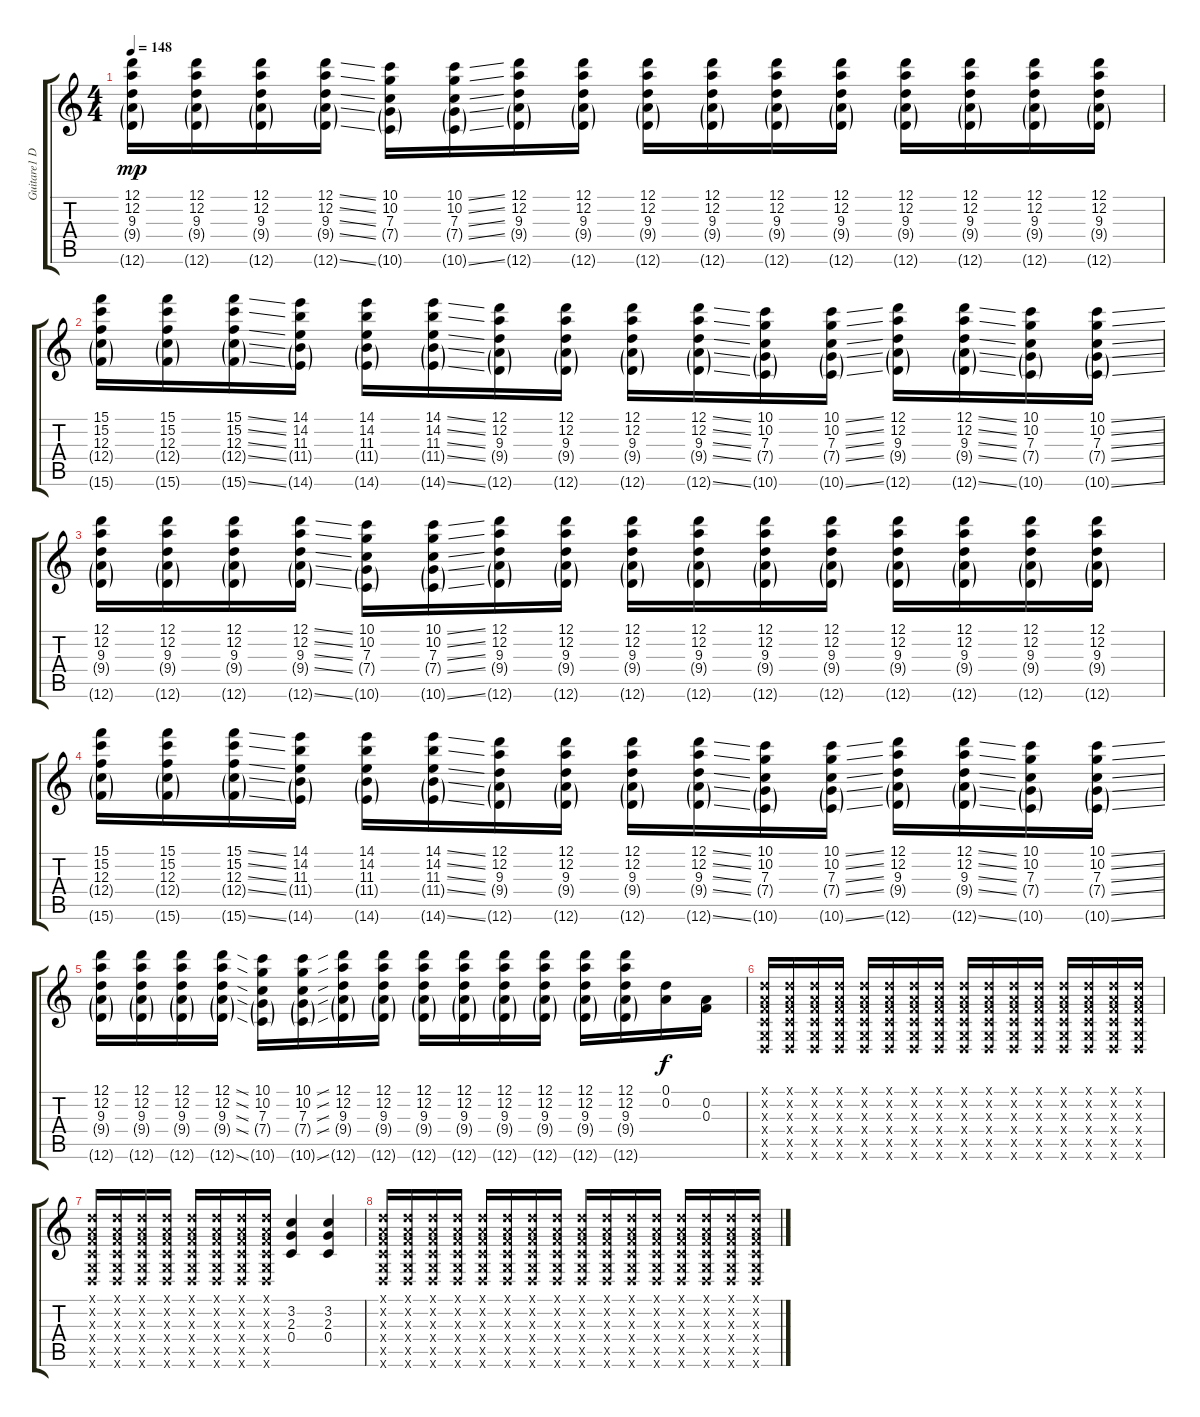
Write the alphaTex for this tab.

\track ("Guitare1 D" "Guitare1 D") {instrument distortionguitar}
\staff {score tabs}
\tuning (D4 A3 F3 C3 G2 D2) {hide}
\ts (4 4)
\tempo 148
\clef g2
\ks c
(12.1 12.2 9.3 9.4{g} 12.6{g}).16{dy mp} (12.1 12.2 9.3 9.4{g} 12.6{g}).16 (12.1 12.2 9.3 9.4{g} 12.6{g}).16 (12.1{ss} 12.2{ss} 9.3{ss} 9.4{ss g} 12.6{ss g}).16 (10.1 10.2 7.3 7.4{g} 10.6{g}).16 (10.1{ss} 10.2{ss} 7.3{ss} 7.4{ss g} 10.6{ss g}).16 (12.1 12.2 9.3 9.4{g} 12.6{g}).16 (12.1 12.2 9.3 9.4{g} 12.6{g}).16 (12.1 12.2 9.3 9.4{g} 12.6{g}).16 (12.1 12.2 9.3 9.4{g} 12.6{g}).16 (12.1 12.2 9.3 9.4{g} 12.6{g}).16 (12.1 12.2 9.3 9.4{g} 12.6{g}).16 (12.1 12.2 9.3 9.4{g} 12.6{g}).16 (12.1 12.2 9.3 9.4{g} 12.6{g}).16 (12.1 12.2 9.3 9.4{g} 12.6{g}).16 (12.1 12.2 9.3 9.4{g} 12.6{g}).16 |
(15.1 15.2 12.3 12.4{g} 15.6{g}).16 (15.1 15.2 12.3 12.4{g} 15.6{g}).16 (15.1{ss} 15.2{ss} 12.3{ss} 12.4{ss g} 15.6{ss g}).16 (14.1 14.2 11.3 11.4{g} 14.6{g}).16 (14.1 14.2 11.3 11.4{g} 14.6{g}).16 (14.1{ss} 14.2{ss} 11.3{ss} 11.4{ss g} 14.6{ss g}).16 (12.1 12.2 9.3 9.4{g} 12.6{g}).16 (12.1 12.2 9.3 9.4{g} 12.6{g}).16 (12.1 12.2 9.3 9.4{g} 12.6{g}).16 (12.1{ss} 12.2{ss} 9.3{ss} 9.4{ss g} 12.6{ss g}).16 (10.1 10.2 7.3 7.4{g} 10.6{g}).16 (10.1{ss} 10.2{ss} 7.3{ss} 7.4{ss g} 10.6{ss g}).16 (12.1 12.2 9.3 9.4{g} 12.6{g}).16 (12.1{ss} 12.2{ss} 9.3{ss} 9.4{ss g} 12.6{ss g}).16 (10.1 10.2 7.3 7.4{g} 10.6{g}).16 (10.1{ss} 10.2{ss} 7.3{ss} 7.4{ss g} 10.6{ss g}).16 |
(12.1 12.2 9.3 9.4{g} 12.6{g}).16 (12.1 12.2 9.3 9.4{g} 12.6{g}).16 (12.1 12.2 9.3 9.4{g} 12.6{g}).16 (12.1{ss} 12.2{ss} 9.3{ss} 9.4{ss g} 12.6{ss g}).16 (10.1 10.2 7.3 7.4{g} 10.6{g}).16 (10.1{ss} 10.2{ss} 7.3{ss} 7.4{ss g} 10.6{ss g}).16 (12.1 12.2 9.3 9.4{g} 12.6{g}).16 (12.1 12.2 9.3 9.4{g} 12.6{g}).16 (12.1 12.2 9.3 9.4{g} 12.6{g}).16 (12.1 12.2 9.3 9.4{g} 12.6{g}).16 (12.1 12.2 9.3 9.4{g} 12.6{g}).16 (12.1 12.2 9.3 9.4{g} 12.6{g}).16 (12.1 12.2 9.3 9.4{g} 12.6{g}).16 (12.1 12.2 9.3 9.4{g} 12.6{g}).16 (12.1 12.2 9.3 9.4{g} 12.6{g}).16 (12.1 12.2 9.3 9.4{g} 12.6{g}).16 |
(15.1 15.2 12.3 12.4{g} 15.6{g}).16 (15.1 15.2 12.3 12.4{g} 15.6{g}).16 (15.1{ss} 15.2{ss} 12.3{ss} 12.4{ss g} 15.6{ss g}).16 (14.1 14.2 11.3 11.4{g} 14.6{g}).16 (14.1 14.2 11.3 11.4{g} 14.6{g}).16 (14.1{ss} 14.2{ss} 11.3{ss} 11.4{ss g} 14.6{ss g}).16 (12.1 12.2 9.3 9.4{g} 12.6{g}).16 (12.1 12.2 9.3 9.4{g} 12.6{g}).16 (12.1 12.2 9.3 9.4{g} 12.6{g}).16 (12.1{ss} 12.2{ss} 9.3{ss} 9.4{ss g} 12.6{ss g}).16 (10.1 10.2 7.3 7.4{g} 10.6{g}).16 (10.1{ss} 10.2{ss} 7.3{ss} 7.4{ss g} 10.6{ss g}).16 (12.1 12.2 9.3 9.4{g} 12.6{g}).16 (12.1{ss} 12.2{ss} 9.3{ss} 9.4{ss g} 12.6{ss g}).16 (10.1 10.2 7.3 7.4{g} 10.6{g}).16 (10.1{ss} 10.2{ss} 7.3{ss} 7.4{ss g} 10.6{ss g}).16 |
(12.1 12.2 9.3 9.4{g} 12.6{g}).16 (12.1 12.2 9.3 9.4{g} 12.6{g}).16 (12.1 12.2 9.3 9.4{g} 12.6{g}).16 (12.1{ss} 12.2{ss} 9.3{ss} 9.4{ss g} 12.6{ss g}).16 (10.1 10.2 7.3 7.4{g} 10.6{g}).16 (10.1{ss} 10.2{ss} 7.3{ss} 7.4{ss g} 10.6{ss g}).16 (12.1 12.2 9.3 9.4{g} 12.6{g}).16 (12.1 12.2 9.3 9.4{g} 12.6{g}).16 (12.1 12.2 9.3 9.4{g} 12.6{g}).16 (12.1 12.2 9.3 9.4{g} 12.6{g}).16 (12.1 12.2 9.3 9.4{g} 12.6{g}).16 (12.1 12.2 9.3 9.4{g} 12.6{g}).16 (12.1 12.2 9.3 9.4{g} 12.6{g}).16 (12.1 12.2 9.3 9.4{g} 12.6{g}).16 (0.1 0.2).16{dy f} (0.2 0.3).16 |
(0.1{x} 0.2{x} 0.3{x} 0.4{x} 0.5{x} 0.6{x}).16 (0.1{x} 0.2{x} 0.3{x} 0.4{x} 0.5{x} 0.6{x}).16 (0.1{x} 0.2{x} 0.3{x} 0.4{x} 0.5{x} 0.6{x}).16 (0.1{x} 0.2{x} 0.3{x} 0.4{x} 0.5{x} 0.6{x}).16 (0.1{x} 0.2{x} 0.3{x} 0.4{x} 0.5{x} 0.6{x}).16 (0.1{x} 0.2{x} 0.3{x} 0.4{x} 0.5{x} 0.6{x}).16 (0.1{x} 0.2{x} 0.3{x} 0.4{x} 0.5{x} 0.6{x}).16 (0.1{x} 0.2{x} 0.3{x} 0.4{x} 0.5{x} 0.6{x}).16 (0.1{x} 0.2{x} 0.3{x} 0.4{x} 0.5{x} 0.6{x}).16 (0.1{x} 0.2{x} 0.3{x} 0.4{x} 0.5{x} 0.6{x}).16 (0.1{x} 0.2{x} 0.3{x} 0.4{x} 0.5{x} 0.6{x}).16 (0.1{x} 0.2{x} 0.3{x} 0.4{x} 0.5{x} 0.6{x}).16 (0.1{x} 0.2{x} 0.3{x} 0.4{x} 0.5{x} 0.6{x}).16 (0.1{x} 0.2{x} 0.3{x} 0.4{x} 0.5{x} 0.6{x}).16 (0.1{x} 0.2{x} 0.3{x} 0.4{x} 0.5{x} 0.6{x}).16 (0.1{x} 0.2{x} 0.3{x} 0.4{x} 0.5{x} 0.6{x}).16 |
(0.1{x} 0.2{x} 0.3{x} 0.4{x} 0.5{x} 0.6{x}).16 (0.1{x} 0.2{x} 0.3{x} 0.4{x} 0.5{x} 0.6{x}).16 (0.1{x} 0.2{x} 0.3{x} 0.4{x} 0.5{x} 0.6{x}).16 (0.1{x} 0.2{x} 0.3{x} 0.4{x} 0.5{x} 0.6{x}).16 (0.1{x} 0.2{x} 0.3{x} 0.4{x} 0.5{x} 0.6{x}).16 (0.1{x} 0.2{x} 0.3{x} 0.4{x} 0.5{x} 0.6{x}).16 (0.1{x} 0.2{x} 0.3{x} 0.4{x} 0.5{x} 0.6{x}).16 (0.1{x} 0.2{x} 0.3{x} 0.4{x} 0.5{x} 0.6{x}).16 (3.2 2.3 0.4).4 (3.2 2.3 0.4).4 |
(0.1{x} 0.2{x} 0.3{x} 0.4{x} 0.5{x} 0.6{x}).16 (0.1{x} 0.2{x} 0.3{x} 0.4{x} 0.5{x} 0.6{x}).16 (0.1{x} 0.2{x} 0.3{x} 0.4{x} 0.5{x} 0.6{x}).16 (0.1{x} 0.2{x} 0.3{x} 0.4{x} 0.5{x} 0.6{x}).16 (0.1{x} 0.2{x} 0.3{x} 0.4{x} 0.5{x} 0.6{x}).16 (0.1{x} 0.2{x} 0.3{x} 0.4{x} 0.5{x} 0.6{x}).16 (0.1{x} 0.2{x} 0.3{x} 0.4{x} 0.5{x} 0.6{x}).16 (0.1{x} 0.2{x} 0.3{x} 0.4{x} 0.5{x} 0.6{x}).16 (0.1{x} 0.2{x} 0.3{x} 0.4{x} 0.5{x} 0.6{x}).16 (0.1{x} 0.2{x} 0.3{x} 0.4{x} 0.5{x} 0.6{x}).16 (0.1{x} 0.2{x} 0.3{x} 0.4{x} 0.5{x} 0.6{x}).16 (0.1{x} 0.2{x} 0.3{x} 0.4{x} 0.5{x} 0.6{x}).16 (0.1{x} 0.2{x} 0.3{x} 0.4{x} 0.5{x} 0.6{x}).16 (0.1{x} 0.2{x} 0.3{x} 0.4{x} 0.5{x} 0.6{x}).16 (0.1{x} 0.2{x} 0.3{x} 0.4{x} 0.5{x} 0.6{x}).16 (0.1{x} 0.2{x} 0.3{x} 0.4{x} 0.5{x} 0.6{x}).16
